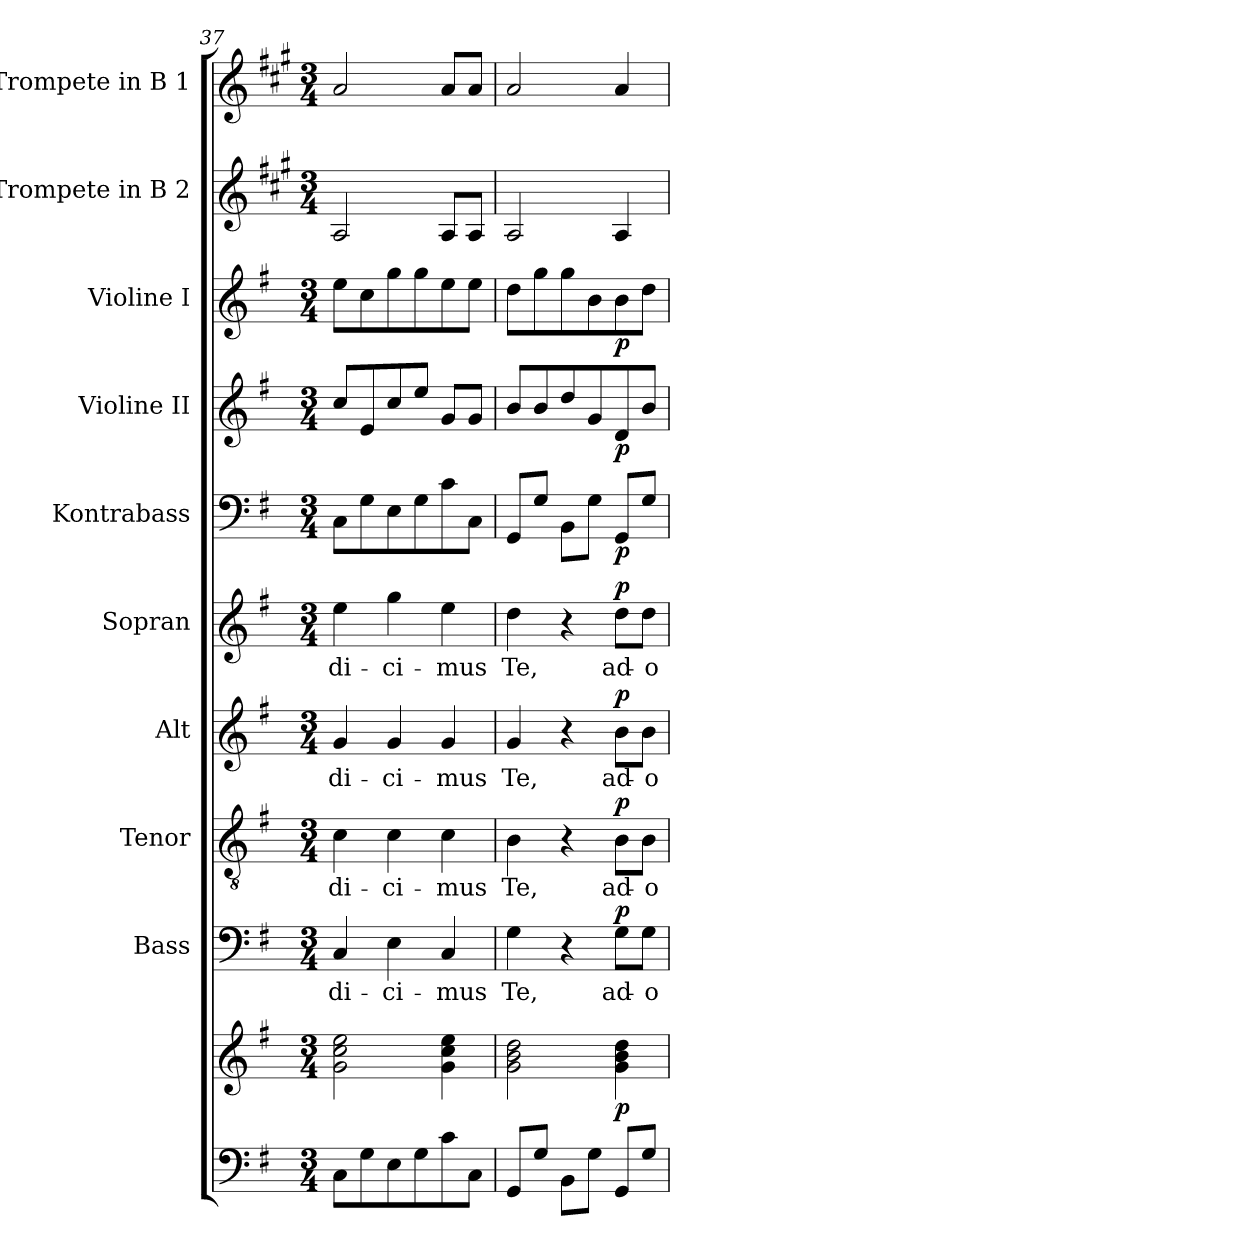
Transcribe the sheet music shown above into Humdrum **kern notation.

**kern	**kern	**dynam	**kern	**text	**dynam	**kern	**text	**dynam	**kern	**text	**dynam	**kern	**text	**dynam	**kern	**dynam	**kern	**dynam	**kern	**dynam	**kern	**kern
*part10	*part10	*part10	*part9	*part9	*part9	*part8	*part8	*part8	*part7	*part7	*part7	*part6	*part6	*part6	*part5	*part5	*part4	*part4	*part3	*part3	*part2	*part1
*staff11	*staff10	*staff10/11	*staff9	*staff9	*staff9	*staff8	*staff8	*staff8	*staff7	*staff7	*staff7	*staff6	*staff6	*staff6	*staff5	*staff5	*staff4	*staff4	*staff3	*staff3	*staff2	*staff1
*	*	*	*I"Bass	*	*	*I"Tenor	*	*	*I"Alt	*	*	*I"Sopran	*	*	*I"Kontrabass	*	*I"Violine II	*	*I"Violine I	*	*I"Trompete in B 2	*I"Trompete in B 1
*	*	*	*I'B.	*	*	*I'T.	*	*	*I'A.	*	*	*I'S.	*	*	*I'Kb.	*	*I'Vl. II	*	*I'Vl. I	*	*I'Tr. 2	*I'Tr. 1
!!LO:PB:g=z
*clefF4	*clefG2	*	*clefF4	*	*	*clefGv2	*	*	*clefG2	*	*	*clefG2	*	*	*clefF4	*	*clefG2	*	*clefG2	*	*clefG2	*clefG2
*	*	*	*	*	*	*	*	*	*	*	*	*	*	*	*ITrd7c12	*	*	*	*	*	*ITrd1c2	*ITrd1c2
*k[f#]	*k[f#]	*	*k[f#]	*	*	*k[f#]	*	*	*k[f#]	*	*	*k[f#]	*	*	*k[f#]	*	*k[f#]	*	*k[f#]	*	*k[f#]	*k[f#]
*G:	*G:	*	*G:	*	*	*G:	*	*	*G:	*	*	*G:	*	*	*G:	*	*G:	*	*G:	*	*G:	*G:
*M3/4	*M3/4	*	*M3/4	*	*	*M3/4	*	*	*M3/4	*	*	*M3/4	*	*	*M3/4	*	*M3/4	*	*M3/4	*	*M3/4	*M3/4
=37	=37	=37	=37	=37	=37	=37	=37	=37	=37	=37	=37	=37	=37	=37	=37	=37	=37	=37	=37	=37	=37	=37
!	!	!	!	!LO:LY:b	!	!	!LO:LY:b	!	!	!LO:LY:b	!	!	!LO:LY:b	!	!	!	!	!	!	!	!	!
8C\L	2g\ 2cc\ 2ee\	.	4C/	-di-	.	4c\	-di-	.	4g/	-di-	.	4ee\	-di-	.	8CC\L	.	8cc/L	.	8ee\L	.	2G/	2g/
8G\	.	.	.	.	.	.	.	.	.	.	.	.	.	.	8GG\	.	8e/	.	8cc\	.	.	.
!	!	!	!	!LO:LY:b	!	!	!LO:LY:b	!	!	!LO:LY:b	!	!	!LO:LY:b	!	!	!	!	!	!	!	!	!
8E\	.	.	4E\	-ci-	.	4c\	-ci-	.	4g/	-ci-	.	4gg\	-ci-	.	8EE\	.	8cc/	.	8gg\	.	.	.
8G\	.	.	.	.	.	.	.	.	.	.	.	.	.	.	8GG\	.	8ee/J	.	8gg\	.	.	.
!	!	!	!	!LO:LY:b	!	!	!LO:LY:b	!	!	!LO:LY:b	!	!	!LO:LY:b	!	!	!	!	!	!	!	!	!
8c\	4g\ 4cc\ 4ee\	.	4C/	-mus	.	4c\	-mus	.	4g/	-mus	.	4ee\	-mus	.	8C\	.	8g/L	.	8ee\	.	8G/L	8g/L
8C\J	.	.	.	.	.	.	.	.	.	.	.	.	.	.	8CC\J	.	8g/J	.	8ee\J	.	8G/J	8g/J
=38	=38	=38	=38	=38	=38	=38	=38	=38	=38	=38	=38	=38	=38	=38	=38	=38	=38	=38	=38	=38	=38	=38
!	!	!	!	!LO:LY:b	!	!	!LO:LY:b	!	!	!LO:LY:b	!	!	!LO:LY:b	!	!	!	!	!	!	!	!	!
8GG/L	2g\ 2b\ 2dd\	.	4G\	Te,	.	4B\	Te,	.	4g/	Te,	.	4dd\	Te,	.	8GGG/L	.	8b/L	.	8dd\L	.	2G/	2g/
8G/J	.	.	.	.	.	.	.	.	.	.	.	.	.	.	8GG/J	.	8b/	.	8gg\	.	.	.
8BB\L	.	.	4r	.	.	4r	.	.	4r	.	.	4r	.	.	8BBB\L	.	8dd/	.	8gg\	.	.	.
8G\J	.	.	.	.	.	.	.	.	.	.	.	.	.	.	8GG\J	.	8g/	.	8b\	.	.	.
!	!	!LO:DY:b	!	!LO:LY:b	!LO:DY:a	!	!LO:LY:b	!LO:DY:a	!	!LO:LY:b	!LO:DY:a	!	!LO:LY:b	!LO:DY:a	!	!LO:DY:b	!	!LO:DY:b	!	!LO:DY:b	!	!
8GG/L	4g\ 4b\ 4dd\	p	8G\L	ad-	p	8B\L	ad-	p	8b\L	ad-	p	8dd\L	ad-	p	8GGG/L	p	8d/	p	8b\	p	4G/	4g/
!	!	!	!	!LO:LY:b	!	!	!LO:LY:b	!	!	!LO:LY:b	!	!	!LO:LY:b	!	!	!	!	!	!	!	!	!
8G/J	.	.	8G\J	-o-	.	8B\J	-o-	.	8b\J	-o-	.	8dd\J	-o-	.	8GG/J	.	8b/J	.	8dd\J	.	.	.
=	=	=	=	=	=	=	=	=	=	=	=	=	=	=	=	=	=	=	=	=	=	=
*-	*-	*-	*-	*-	*-	*-	*-	*-	*-	*-	*-	*-	*-	*-	*-	*-	*-	*-	*-	*-	*-	*-
